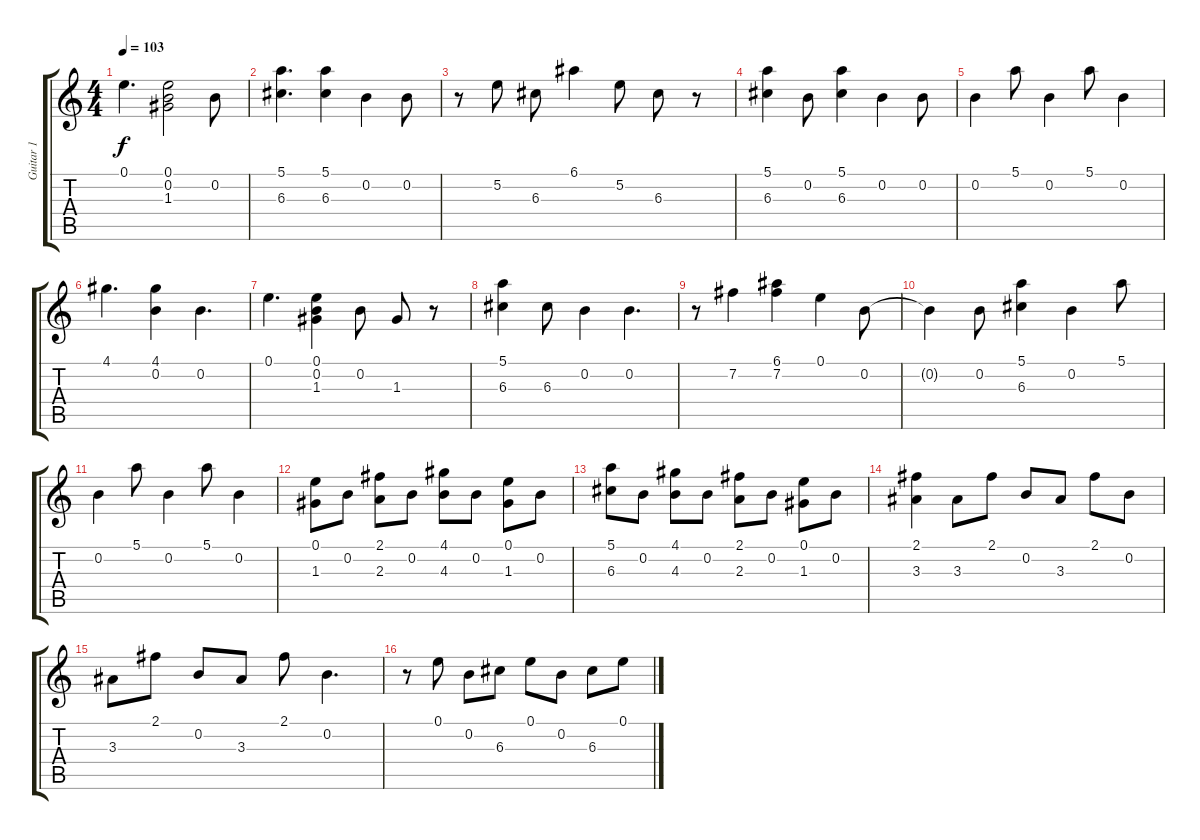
\track ("Guitar 1" "Guitar 1") {instrument electricguitarjazz}
\staff {score tabs}
\tuning (E4 B3 G3 D3 A2 E2) {hide}
\ts (4 4)
\tempo 103
\clef g2
\ks c
0.1.4{d dy f} (0.1 0.2 1.3).2 0.2.8 |
(5.1 6.3).4{d} (5.1 6.3).4 0.2.4 0.2.8 |
r.8 5.2.8 6.3.8 6.1.4 5.2.8 6.3.8 r.8 |
(5.1 6.3).4 0.2.8 (5.1 6.3).4 0.2.4 0.2.8 |
0.2.4 5.1.8 0.2.4 5.1.8 0.2.4 |
4.1.4{d} (4.1 0.2).4 0.2.4{d} |
0.1.4{d} (0.1 0.2 1.3).4 0.2.8 1.3.8 r.8 |
(5.1 6.3).4 6.3.8 0.2.4 0.2.4{d} |
r.8 7.2.4 (6.1 7.2).4 0.1.4 0.2.8 |
0.2{t}.4 0.2.8 (5.1 6.3).4 0.2.4 5.1.8 |
0.2.4 5.1.8 0.2.4 5.1.8 0.2.4 |
(0.1 1.3).8 0.2.8 (2.1 2.3).8 0.2.8 (4.1 4.3).8 0.2.8 (0.1 1.3).8 0.2.8 |
(5.1 6.3).8 0.2.8 (4.1 4.3).8 0.2.8 (2.1 2.3).8 0.2.8 (0.1 1.3).8 0.2.8 |
(2.1 3.3).4 3.3.8 2.1.8 0.2.8 3.3.8 2.1.8 0.2.8 |
3.3.8 2.1.8 0.2.8 3.3.8 2.1.8 0.2.4{d} |
r.8 0.1.8 0.2.8 6.3.8 0.1.8 0.2.8 6.3.8 0.1.8
